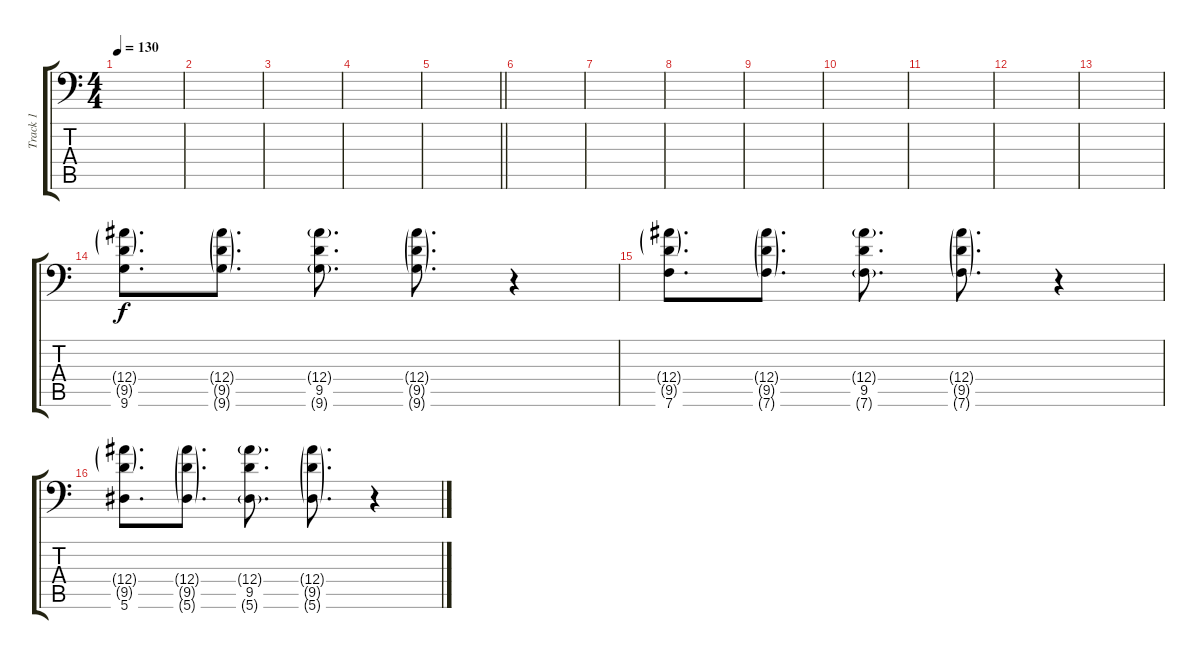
\track ("Track 1" "Track 1") {instrument acousticguitarsteel}
\staff {score tabs}
\tuning (C4 G3 Eb3 Bb2 F2 Bb1) {hide}
\ts (4 4)
\tempo 130
\clef f4
\ks c
|
|
|
|
\barLineRight lightlight
|
\section ("" "")
|
|
|
|
|
|
|
|
(12.4{g} 9.5{g} 9.6).8{d} (12.4{g} 9.5{g} 9.6{g}).8{d} (12.4{g} 9.5 9.6{g}).8{d} (12.4{g} 9.5{g} 9.6{g}).8{d} r.4 |
(12.4{g} 9.5{g} 7.6).8{d} (12.4{g} 9.5{g} 7.6{g}).8{d} (12.4{g} 9.5 7.6{g}).8{d} (12.4{g} 9.5{g} 7.6{g}).8{d} r.4 |
(12.4{g} 9.5{g} 5.6).8{d} (12.4{g} 9.5{g} 5.6{g}).8{d} (12.4{g} 9.5 5.6{g}).8{d} (12.4{g} 9.5{g} 5.6{g}).8{d} r.4
